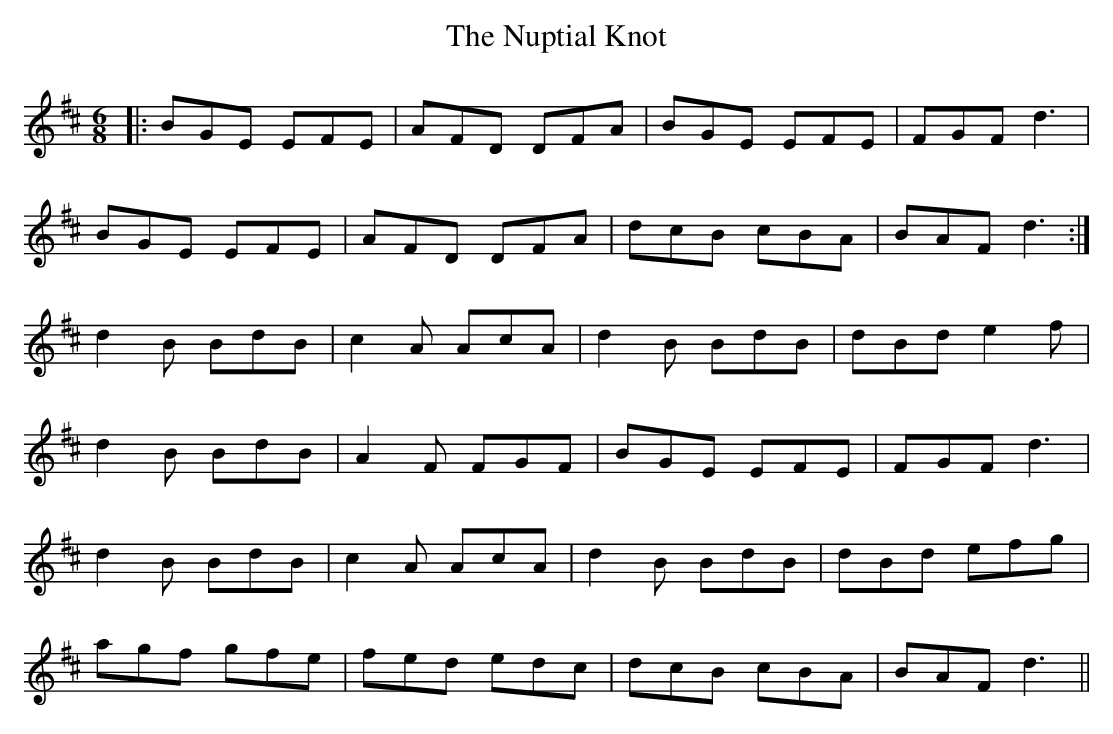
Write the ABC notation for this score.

X:1
T: The Nuptial Knot
M: 6/8
L: 1/8
K: Edor
|:BGE EFE|AFD DFA|BGE EFE|FGF d3|
BGE EFE|AFD DFA|dcB cBA|BAF d3:|
d2B BdB|c2A AcA|d2B BdB|dBd e2f|
d2B BdB|A2F FGF|BGE EFE|FGF d3|
d2B BdB|c2A AcA|d2B BdB|dBd efg|
agf gfe|fed edc|dcB cBA|BAF d3||
